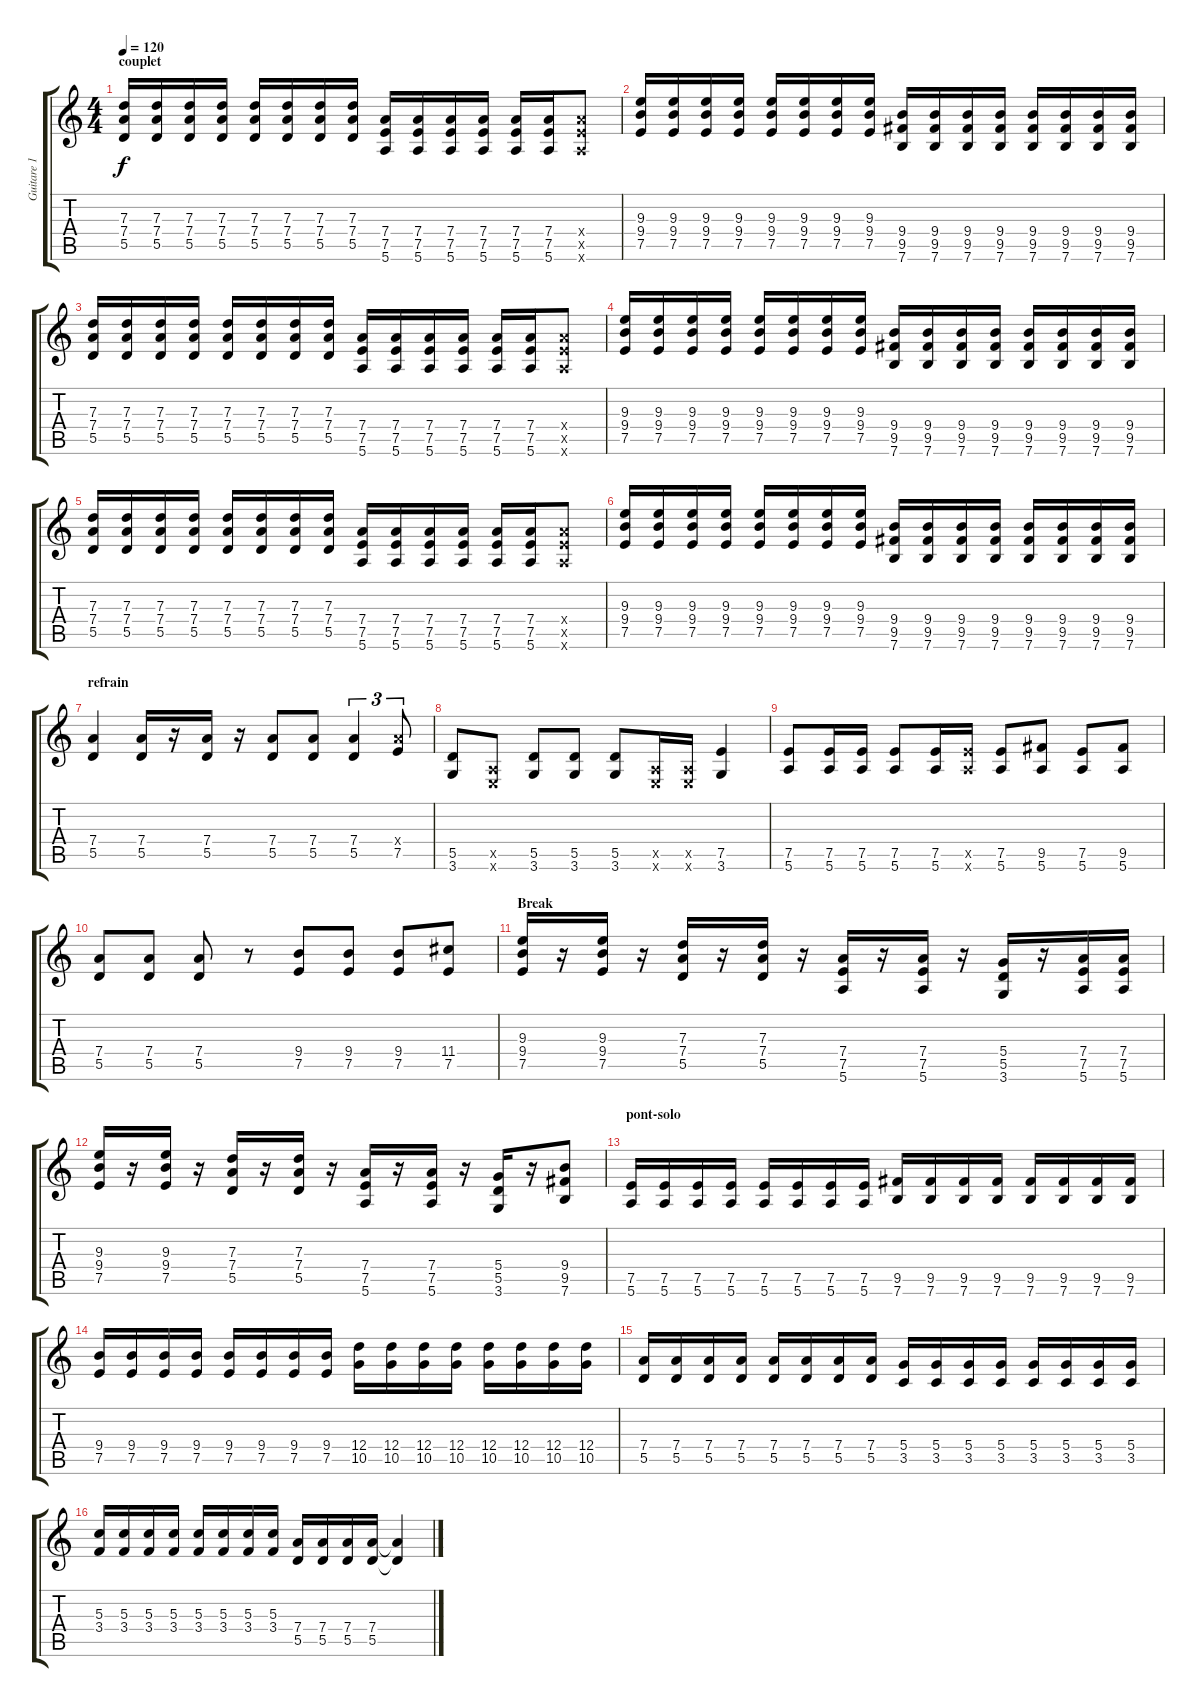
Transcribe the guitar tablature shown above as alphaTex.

\track ("Guitare 1" "Guitare 1") {instrument overdrivenguitar}
\staff {score tabs}
\tuning (E4 B3 G3 D3 A2 E2) {hide}
\ts (4 4)
\section ("" "couplet")
\tempo 120
\clef g2
\ks c
(7.3 7.4 5.5).16{dy f volume 10 instrument electricguitarmuted} (7.3 7.4 5.5).16 (7.3 7.4 5.5).16 (7.3 7.4 5.5).16 (7.3 7.4 5.5).16 (7.3 7.4 5.5).16 (7.3 7.4 5.5).16 (7.3 7.4 5.5).16 (7.4 7.5 5.6).16 (7.4 7.5 5.6).16 (7.4 7.5 5.6).16 (7.4 7.5 5.6).16 (7.4 7.5 5.6).16 (7.4 7.5 5.6).16 (7.4{x} 7.5{x} 5.6{x}).8 |
(9.3 9.4 7.5).16 (9.3 9.4 7.5).16 (9.3 9.4 7.5).16 (9.3 9.4 7.5).16 (9.3 9.4 7.5).16 (9.3 9.4 7.5).16 (9.3 9.4 7.5).16 (9.3 9.4 7.5).16 (9.4 9.5 7.6).16 (9.4 9.5 7.6).16 (9.4 9.5 7.6).16 (9.4 9.5 7.6).16 (9.4 9.5 7.6).16 (9.4 9.5 7.6).16 (9.4 9.5 7.6).16 (9.4 9.5 7.6).16 |
(7.3 7.4 5.5).16{volume 10 instrument electricguitarmuted} (7.3 7.4 5.5).16 (7.3 7.4 5.5).16 (7.3 7.4 5.5).16 (7.3 7.4 5.5).16 (7.3 7.4 5.5).16 (7.3 7.4 5.5).16 (7.3 7.4 5.5).16 (7.4 7.5 5.6).16 (7.4 7.5 5.6).16 (7.4 7.5 5.6).16 (7.4 7.5 5.6).16 (7.4 7.5 5.6).16 (7.4 7.5 5.6).16 (7.4{x} 7.5{x} 5.6{x}).8 |
(9.3 9.4 7.5).16 (9.3 9.4 7.5).16 (9.3 9.4 7.5).16 (9.3 9.4 7.5).16 (9.3 9.4 7.5).16 (9.3 9.4 7.5).16 (9.3 9.4 7.5).16 (9.3 9.4 7.5).16 (9.4 9.5 7.6).16 (9.4 9.5 7.6).16 (9.4 9.5 7.6).16 (9.4 9.5 7.6).16 (9.4 9.5 7.6).16 (9.4 9.5 7.6).16 (9.4 9.5 7.6).16 (9.4 9.5 7.6).16 |
(7.3 7.4 5.5).16{volume 10 instrument electricguitarmuted} (7.3 7.4 5.5).16 (7.3 7.4 5.5).16 (7.3 7.4 5.5).16 (7.3 7.4 5.5).16 (7.3 7.4 5.5).16 (7.3 7.4 5.5).16 (7.3 7.4 5.5).16 (7.4 7.5 5.6).16 (7.4 7.5 5.6).16 (7.4 7.5 5.6).16 (7.4 7.5 5.6).16 (7.4 7.5 5.6).16 (7.4 7.5 5.6).16 (7.4{x} 7.5{x} 5.6{x}).8 |
(9.3 9.4 7.5).16 (9.3 9.4 7.5).16 (9.3 9.4 7.5).16 (9.3 9.4 7.5).16 (9.3 9.4 7.5).16 (9.3 9.4 7.5).16 (9.3 9.4 7.5).16 (9.3 9.4 7.5).16 (9.4 9.5 7.6).16 (9.4 9.5 7.6).16 (9.4 9.5 7.6).16 (9.4 9.5 7.6).16 (9.4 9.5 7.6).16 (9.4 9.5 7.6).16 (9.4 9.5 7.6).16 (9.4 9.5 7.6).16 |
\section ("" "refrain")
(7.4 5.5).4{instrument overdrivenguitar} (7.4 5.5).16 r.16 (7.4 5.5).16 r.16 (7.4 5.5).8 (7.4 5.5).8 (7.4 5.5).4{tu (3 2)} (7.4{x} 7.5).8{tu (3 2)} |
(5.5 3.6).8 (0.5{x} 0.6{x}).8 (5.5 3.6).8 (5.5 3.6).8 (5.5 3.6).8 (0.5{x} 0.6{x}).16 (0.5{x} 0.6{x}).16 (7.5 3.6).4 |
(7.5 5.6).8 (7.5 5.6).16 (7.5 5.6).16 (7.5 5.6).8 (7.5 5.6).16 (7.5{x} 5.6{x}).16 (7.5 5.6).8 (9.5 5.6).8 (7.5 5.6).8 (9.5 5.6).8 |
(7.4 5.5).8 (7.4 5.5).8 (7.4 5.5).8 r.8 (9.4 7.5).8 (9.4 7.5).8 (9.4 7.5).8 (11.4 7.5).8 |
\section ("" "Break")
(9.3 9.4 7.5).16{volume 12} r.16 (9.3 9.4 7.5).16 r.16 (7.3 7.4 5.5).16 r.16 (7.3 7.4 5.5).16 r.16 (7.4 7.5 5.6).16 r.16 (7.4 7.5 5.6).16 r.16 (5.4 5.5 3.6).16 r.16 (7.4 7.5 5.6).16 (7.4 7.5 5.6).16 |
(9.3 9.4 7.5).16{volume 12} r.16 (9.3 9.4 7.5).16 r.16 (7.3 7.4 5.5).16 r.16 (7.3 7.4 5.5).16 r.16 (7.4 7.5 5.6).16 r.16 (7.4 7.5 5.6).16 r.16 (5.4 5.5 3.6).16 r.16 (9.4 9.5 7.6).8 |
\section ("" "pont-solo")
(7.5 5.6).16{instrument electricguitarmuted} (7.5 5.6).16 (7.5 5.6).16 (7.5 5.6).16 (7.5 5.6).16 (7.5 5.6).16 (7.5 5.6).16 (7.5 5.6).16 (9.5 7.6).16 (9.5 7.6).16 (9.5 7.6).16 (9.5 7.6).16 (9.5 7.6).16 (9.5 7.6).16 (9.5 7.6).16 (9.5 7.6).16 |
(9.4 7.5).16 (9.4 7.5).16 (9.4 7.5).16 (9.4 7.5).16 (9.4 7.5).16 (9.4 7.5).16 (9.4 7.5).16 (9.4 7.5).16 (12.4 10.5).16 (12.4 10.5).16 (12.4 10.5).16 (12.4 10.5).16 (12.4 10.5).16 (12.4 10.5).16 (12.4 10.5).16 (12.4 10.5).16 |
(7.4 5.5).16 (7.4 5.5).16 (7.4 5.5).16 (7.4 5.5).16 (7.4 5.5).16 (7.4 5.5).16 (7.4 5.5).16 (7.4 5.5).16 (5.4 3.5).16 (5.4 3.5).16 (5.4 3.5).16 (5.4 3.5).16 (5.4 3.5).16 (5.4 3.5).16 (5.4 3.5).16 (5.4 3.5).16 |
(5.3 3.4).16 (5.3 3.4).16 (5.3 3.4).16 (5.3 3.4).16 (5.3 3.4).16 (5.3 3.4).16 (5.3 3.4).16 (5.3 3.4).16 (7.4 5.5).16{volume 9 instrument overdrivenguitar} (7.4 5.5).16 (7.4 5.5).16 (7.4 5.5).16 (7.4{t} 5.5{t}).4
